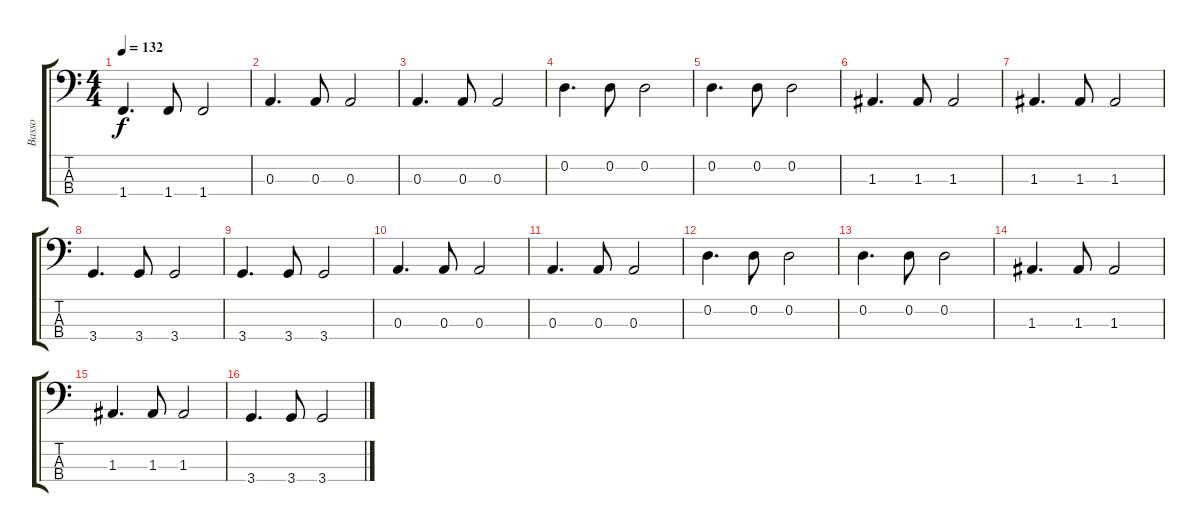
\track ("Basso" "Basso") {instrument electricbassfinger}
\staff {score tabs}
\tuning (G2 D2 A1 E1) {hide}
\ts (4 4)
\tempo 132
\clef f4
\ks c
1.4.4{d dy f} 1.4.8 1.4.2 |
0.3.4{d} 0.3.8 0.3.2 |
0.3.4{d} 0.3.8 0.3.2 |
0.2.4{d} 0.2.8 0.2.2 |
0.2.4{d} 0.2.8 0.2.2 |
1.3.4{d} 1.3.8 1.3.2 |
1.3.4{d} 1.3.8 1.3.2 |
3.4.4{d} 3.4.8 3.4.2 |
3.4.4{d} 3.4.8 3.4.2 |
0.3.4{d} 0.3.8 0.3.2 |
0.3.4{d} 0.3.8 0.3.2 |
0.2.4{d} 0.2.8 0.2.2 |
0.2.4{d} 0.2.8 0.2.2 |
1.3.4{d} 1.3.8 1.3.2 |
1.3.4{d} 1.3.8 1.3.2 |
3.4.4{d} 3.4.8 3.4.2
